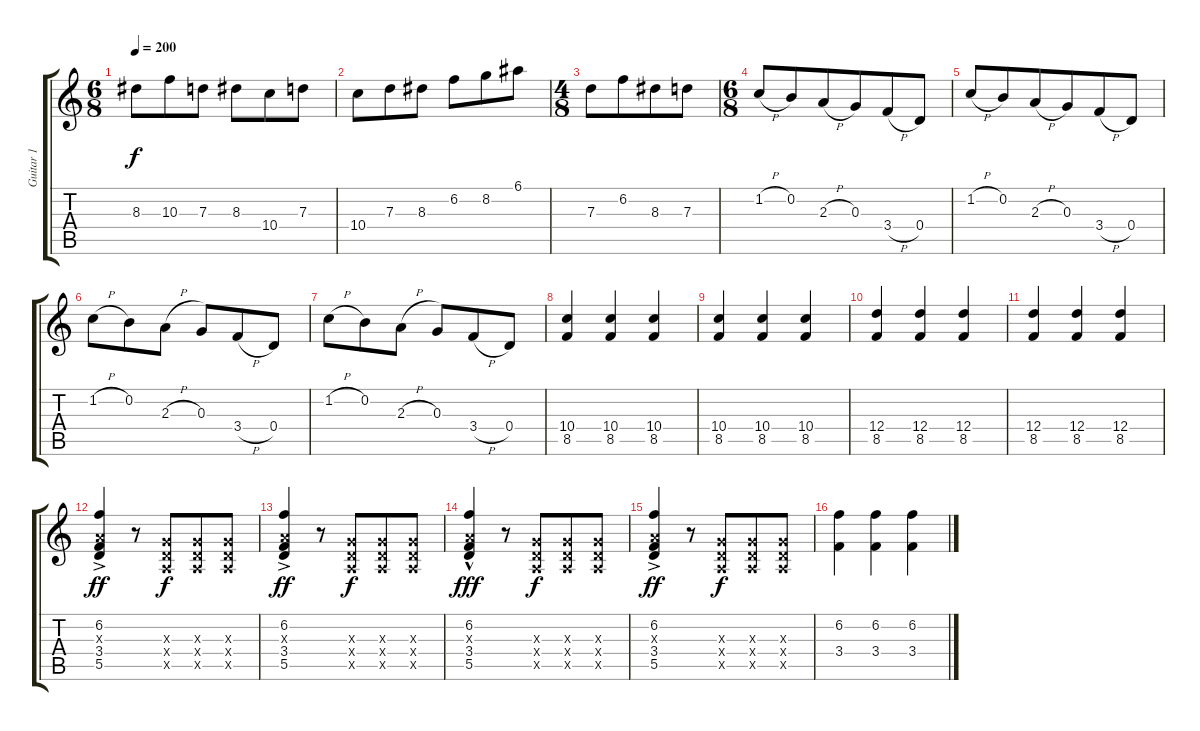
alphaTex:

\track ("Guitar 1" "Guitar 1") {instrument overdrivenguitar}
\staff {score tabs}
\tuning (E4 B3 G3 D3 A2 E2) {hide}
\ts (6 8)
\tempo 200
\clef g2
\ks c
8.3.8{dy f} 10.3.8 7.3.8 8.3.8 10.4.8 7.3.8 |
10.4.8 7.3.8 8.3.8 6.2.8 8.2.8 6.1.8 |
\ts (4 8)
7.3.8{beam merge} 6.2.8{beam merge} 8.3.8{beam merge} 7.3.8 |
\ts (6 8)
1.2{h}.8{beam merge} 0.2.8{beam merge} 2.3{h}.8{beam merge} 0.3.8{beam merge} 3.4{h}.8{beam merge} 0.4.8 |
1.2{h}.8{beam merge} 0.2.8{beam merge} 2.3{h}.8{beam merge} 0.3.8{beam merge} 3.4{h}.8{beam merge} 0.4.8 |
1.2{h}.8 0.2.8 2.3{h}.8 0.3.8 3.4{h}.8 0.4.8 |
1.2{h}.8 0.2.8 2.3{h}.8 0.3.8 3.4{h}.8 0.4.8 |
(10.4 8.5).4 (10.4 8.5).4 (10.4 8.5).4 |
(10.4 8.5).4 (10.4 8.5).4 (10.4 8.5).4 |
(12.4 8.5).4 (12.4 8.5).4 (12.4 8.5).4 |
(12.4 8.5).4 (12.4 8.5).4 (12.4 8.5).4 |
(6.2{ac} 2.3{x} 3.4 5.5).4{dy ff} r.8 (0.3{x} 0.4{x} 0.5{x}).8{dy f} (0.3{x} 0.4{x} 0.5{x}).8 (0.3{x} 0.4{x} 0.5{x}).8 |
(6.2{ac} 2.3{x} 3.4 5.5).4{dy ff} r.8 (0.3{x} 0.4{x} 0.5{x}).8{dy f} (0.3{x} 0.4{x} 0.5{x}).8 (0.3{x} 0.4{x} 0.5{x}).8 |
(6.2{hac} 2.3{x} 3.4 5.5).4{dy fff} r.8 (0.3{x} 0.4{x} 0.5{x}).8{dy f} (0.3{x} 0.4{x} 0.5{x}).8 (0.3{x} 0.4{x} 0.5{x}).8 |
(6.2{ac} 2.3{x} 3.4 5.5).4{dy ff} r.8 (0.3{x} 0.4{x} 0.5{x}).8{dy f} (0.3{x} 0.4{x} 0.5{x}).8 (0.3{x} 0.4{x} 0.5{x}).8 |
(6.2 3.4).4 (6.2 3.4).4 (6.2 3.4).4
